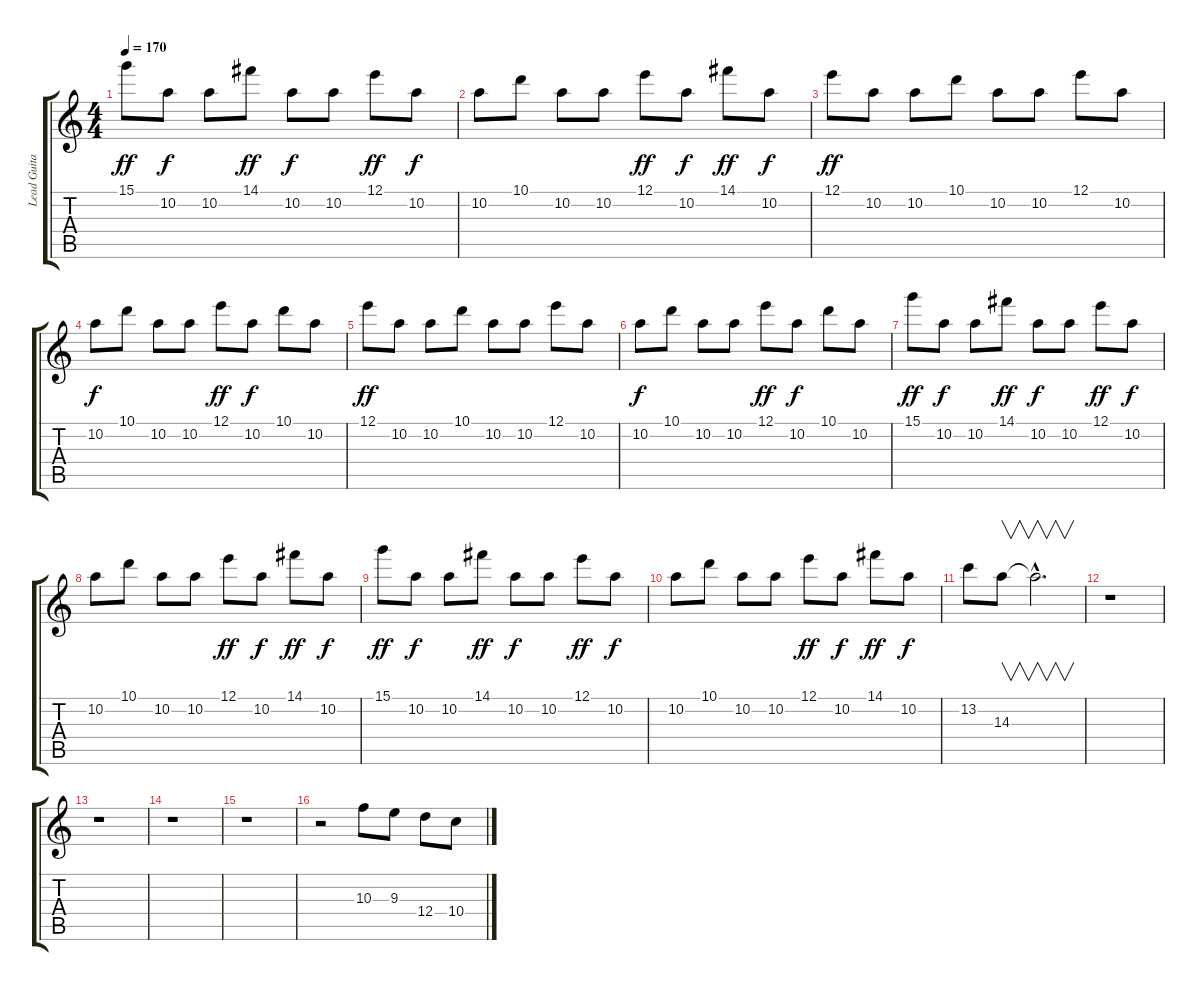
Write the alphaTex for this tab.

\track ("Lead Guitar I" "Lead Guita") {instrument overdrivenguitar}
\staff {score tabs}
\tuning (E4 B3 G3 D3 A2 E2) {hide}
\ts (4 4)
\tempo 170
\clef g2
\ks c
15.1.8{dy ff} 10.2.8{dy f} 10.2.8 14.1.8{dy ff} 10.2.8{dy f} 10.2.8 12.1.8{dy ff} 10.2.8{dy f} |
10.2.8 10.1.8 10.2.8 10.2.8 12.1.8{dy ff} 10.2.8{dy f} 14.1.8{dy ff} 10.2.8{dy f} |
12.1.8{dy ff} 10.2.8 10.2.8 10.1.8 10.2.8 10.2.8 12.1.8 10.2.8 |
10.2.8{dy f} 10.1.8 10.2.8 10.2.8 12.1.8{dy ff} 10.2.8{dy f} 10.1.8 10.2.8 |
12.1.8{dy ff} 10.2.8 10.2.8 10.1.8 10.2.8 10.2.8 12.1.8 10.2.8 |
10.2.8{dy f} 10.1.8 10.2.8 10.2.8 12.1.8{dy ff} 10.2.8{dy f} 10.1.8 10.2.8 |
15.1.8{dy ff} 10.2.8{dy f} 10.2.8 14.1.8{dy ff} 10.2.8{dy f} 10.2.8 12.1.8{dy ff} 10.2.8{dy f} |
10.2.8 10.1.8 10.2.8 10.2.8 12.1.8{dy ff} 10.2.8{dy f} 14.1.8{dy ff} 10.2.8{dy f} |
15.1.8{dy ff} 10.2.8{dy f} 10.2.8 14.1.8{dy ff} 10.2.8{dy f} 10.2.8 12.1.8{dy ff} 10.2.8{dy f} |
10.2.8 10.1.8 10.2.8 10.2.8 12.1.8{dy ff} 10.2.8{dy f} 14.1.8{dy ff} 10.2.8{dy f} |
13.2.8 14.3.8{v} 14.3{hac t}.2{v d} |
r.1 |
r.1 |
r.1 |
r.1 |
r.2 10.3.8 9.3.8 12.4.8 10.4.8
